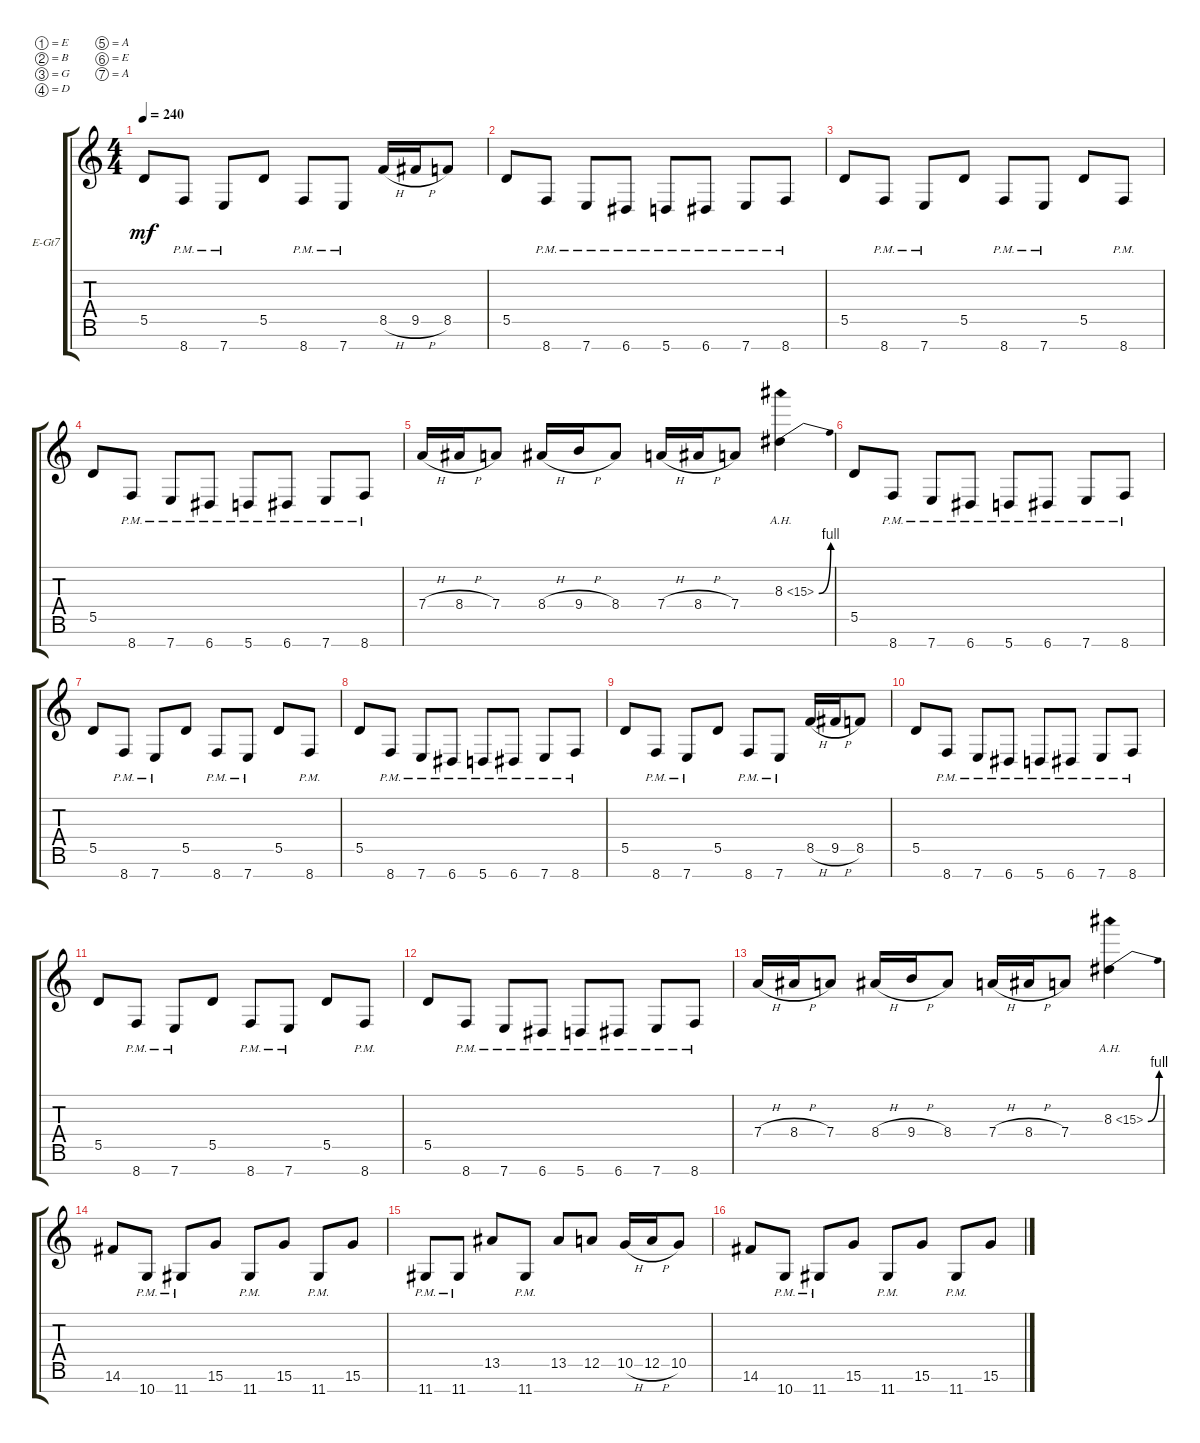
\defaultSystemsLayout 4
\bracketExtendMode groupsimilarinstruments
\firstSystemTrackNameOrientation horizontal
\otherSystemsTrackNameOrientation horizontal
\track ("Electric Guitar" "E-Gt7") {instrument distortionguitar}
\staff {score tabs}
\tuning (E4 B3 G3 D3 A2 E2 A1)
\ts (4 4)
\tempo 240
\clef g2
\ks c
5.5.8{dy mf} 8.7{pm}.8 7.7{pm}.8 5.5.8 8.7{pm}.8 7.7{pm}.8 8.5{h}.16 9.5{h}.16 8.5.8 |
5.5.8 8.7{pm}.8 7.7{pm}.8 6.7{pm}.8 5.7{pm}.8 6.7{pm}.8 7.7{pm}.8 8.7{pm}.8 |
5.5.8 8.7{pm}.8 7.7{pm}.8 5.5.8 8.7{pm}.8 7.7{pm}.8 5.5.8 8.7{pm}.8 |
5.5.8 8.7{pm}.8 7.7{pm}.8 6.7{pm}.8 5.7{pm}.8 6.7{pm}.8 7.7{pm}.8 8.7{pm}.8 |
7.4{h}.16 8.4{h}.16 7.4.8 8.4{h}.16 9.4{h}.16 8.4.8 7.4{h}.16 8.4{h}.16 7.4.8 8.3{be (bend 0 0 59.4 4) ah 7}.4 |
5.5.8 8.7{pm}.8 7.7{pm}.8 6.7{pm}.8 5.7{pm}.8 6.7{pm}.8 7.7{pm}.8 8.7{pm}.8 |
5.5.8 8.7{pm}.8 7.7{pm}.8 5.5.8 8.7{pm}.8 7.7{pm}.8 5.5.8 8.7{pm}.8 |
5.5.8 8.7{pm}.8 7.7{pm}.8 6.7{pm}.8 5.7{pm}.8 6.7{pm}.8 7.7{pm}.8 8.7{pm}.8 |
5.5.8 8.7{pm}.8 7.7{pm}.8 5.5.8 8.7{pm}.8 7.7{pm}.8 8.5{h}.16 9.5{h}.16 8.5.8 |
5.5.8 8.7{pm}.8 7.7{pm}.8 6.7{pm}.8 5.7{pm}.8 6.7{pm}.8 7.7{pm}.8 8.7{pm}.8 |
5.5.8 8.7{pm}.8 7.7{pm}.8 5.5.8 8.7{pm}.8 7.7{pm}.8 5.5.8 8.7{pm}.8 |
5.5.8 8.7{pm}.8 7.7{pm}.8 6.7{pm}.8 5.7{pm}.8 6.7{pm}.8 7.7{pm}.8 8.7{pm}.8 |
7.4{h}.16 8.4{h}.16 7.4.8 8.4{h}.16 9.4{h}.16 8.4.8 7.4{h}.16 8.4{h}.16 7.4.8 8.3{be (bend 0 0 59.4 4) ah 7}.4 |
14.6.8 10.7{pm}.8 11.7{pm}.8 15.6.8 11.7{pm}.8 15.6.8 11.7{pm}.8 15.6.8 |
11.7{pm}.8 11.7{pm}.8 13.5.8 11.7{pm}.8 13.5.8 12.5.8 10.5{h}.16 12.5{h}.16 10.5.8 |
14.6.8 10.7{pm}.8 11.7{pm}.8 15.6.8 11.7{pm}.8 15.6.8 11.7{pm}.8 15.6.8
